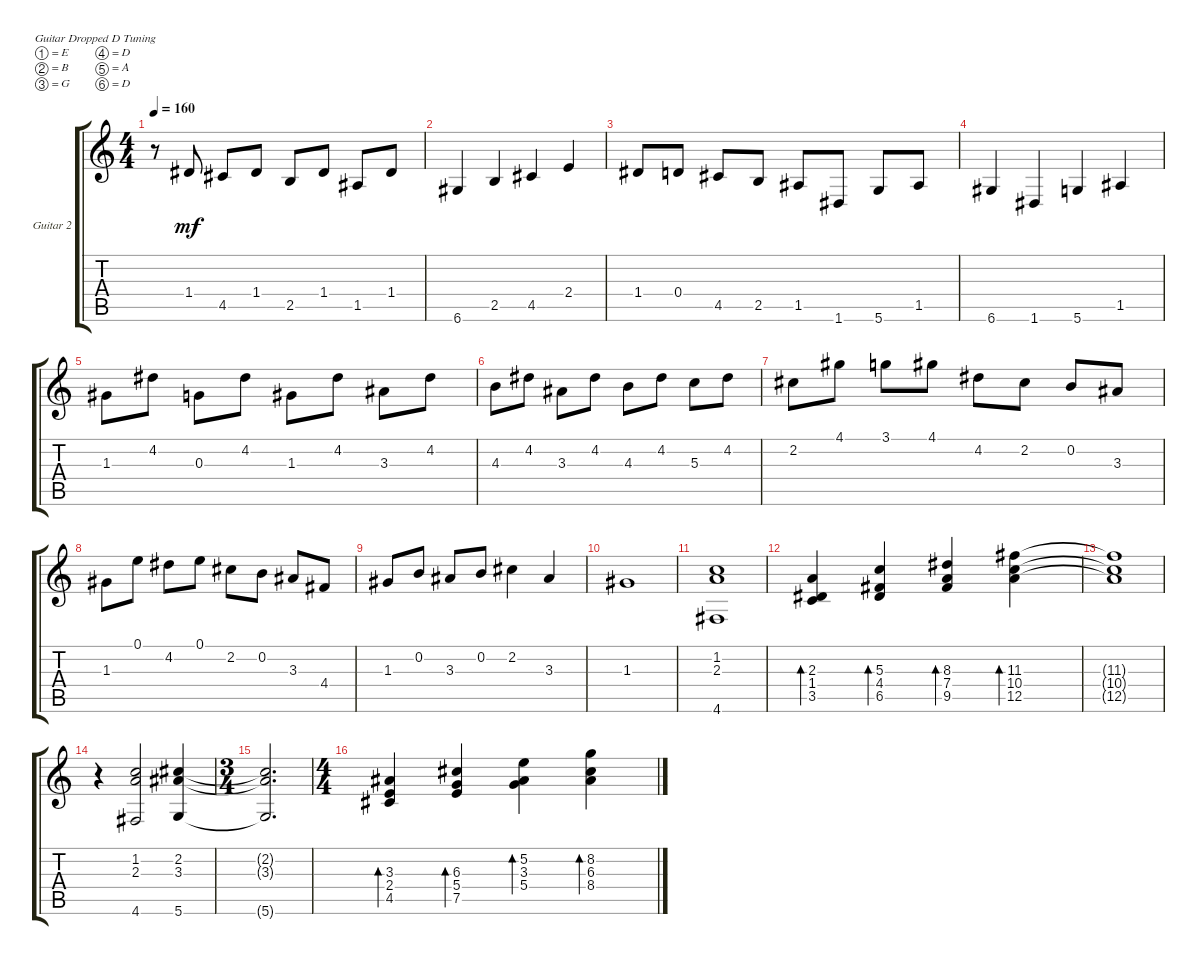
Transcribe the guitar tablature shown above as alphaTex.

\bracketExtendMode groupsimilarinstruments
\firstSystemTrackNameOrientation horizontal
\otherSystemsTrackNameOrientation horizontal
\track ("Guitar 2" "Guitar 2") {instrument acousticguitarsteel}
\staff {score tabs}
\tuning (E4 B3 G3 D3 A2 D2)
\ts (4 4)
\tempo 160
\clef g2
\ks c
r.8{dy mf} 1.4.8 4.5.8 1.4.8 2.5.8 1.4.8 1.5.8 1.4.8 |
6.6.4 2.5.4 4.5.4 2.4.4 |
1.4.8 0.4.8 4.5.8 2.5.8 1.5.8 1.6.8 5.6.8 1.5.8 |
6.6.4 1.6.4 5.6.4 1.5.4 |
1.3.8 4.2.8 0.3.8 4.2.8 1.3.8 4.2.8 3.3.8 4.2.8 |
4.3.8 4.2.8 3.3.8 4.2.8 4.3.8 4.2.8 5.3.8 4.2.8 |
2.2.8 4.1.8 3.1.8 4.1.8 4.2.8 2.2.8 0.2.8 3.3.8 |
1.3.8 0.1.8 4.2.8 0.1.8 2.2.8 0.2.8 3.3.8 4.4.8 |
1.3.8 0.2.8 3.3.8 0.2.8 2.2.4 3.3.4 |
1.3.1 |
(1.2 2.3 4.6).1 |
(2.3 1.4 3.5).4{bd 240} (5.3 4.4 6.5).4{bd 240} (8.3 7.4 9.5).4{bd 240} (11.3 10.4 12.5).4{bd 240} |
(11.3{t} 10.4{t} 12.5{t}).1 |
r.4 (1.2 2.3 4.6).2 (2.2 3.3 5.6).4 |
\ts (3 4)
\beaming (8 2 2 2)
(2.2{t} 3.3{t} 5.6{t}).2{d} |
\ts (4 4)
\beaming (8 2 2 2 2)
(3.3 2.4 4.5).4{bd 240} (6.3 5.4 7.5).4{bd 240} (5.2 3.3 5.4).4{bd 240} (8.2 6.3 8.4).4{bd 240}
